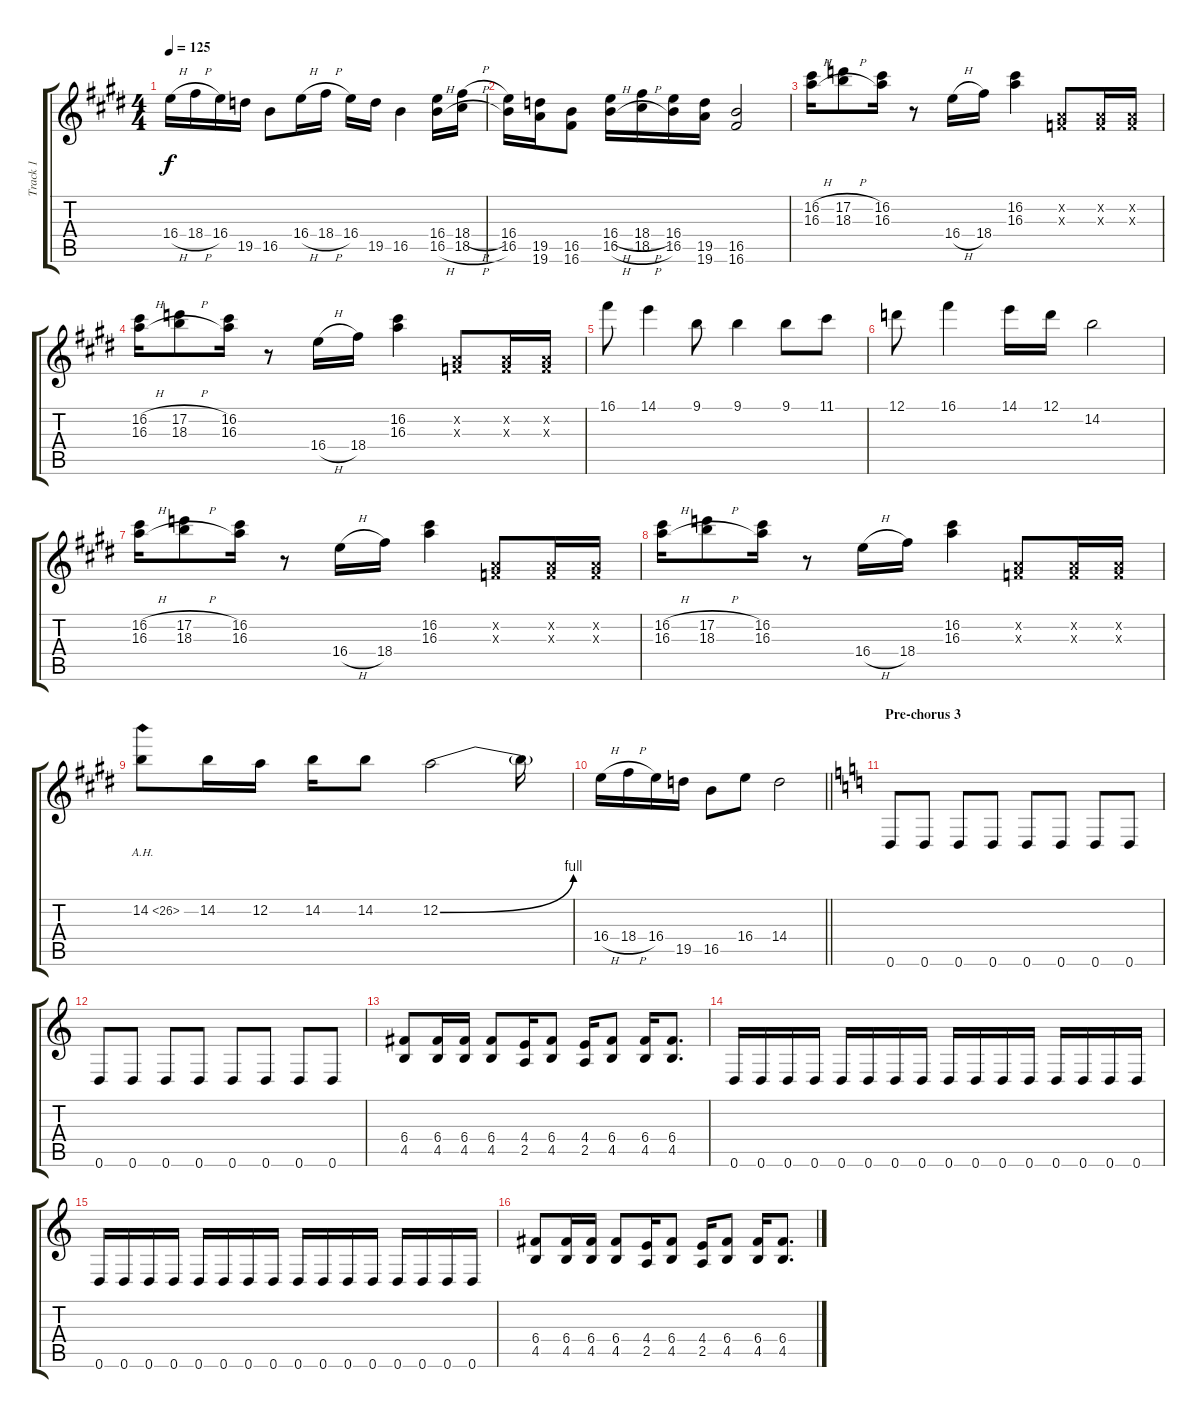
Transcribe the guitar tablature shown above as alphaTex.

\track ("Track 1" "Track 1") {instrument distortionguitar}
\staff {score tabs}
\tuning (D4 A3 F3 C3 G2 D2) {hide}
\ts (4 4)
\tempo 125
\clef g2
\ks e
16.4{h}.16{dy f} 18.4{h}.16 16.4.16 19.5.16 16.5.8 16.4{h}.16 18.4{h}.16 16.4.16 19.5.16 16.5.4 (16.4 16.5{h}).16 (18.4{h} 18.5{h}).16 |
(16.4 16.5).16 (19.5 19.6).16 (16.5 16.6).8 (16.4{h} 16.5{h}).16 (18.4{h} 18.5{h}).16 (16.4 16.5).16 (19.5 19.6).16 (16.5 16.6).2 |
(16.2{h} 16.3{h}).16 (17.2{h} 18.3{h}).8 (16.2 16.3).16 r.8 16.4{h}.16 18.4.16 (16.2 16.3).4 (0.2{x} 0.3{x}).8 (0.2{x} 0.3{x}).16 (0.2{x} 0.3{x}).16 |
(16.2{h} 16.3{h}).16 (17.2{h} 18.3{h}).8 (16.2 16.3).16 r.8 16.4{h}.16 18.4.16 (16.2 16.3).4 (0.2{x} 0.3{x}).8 (0.2{x} 0.3{x}).16 (0.2{x} 0.3{x}).16 |
16.1.8 14.1.4 9.1.8 9.1.4 9.1.8 11.1.8 |
12.1.8 16.1.4 14.1.16 12.1.16 14.2.2 |
(16.2{h} 16.3{h}).16 (17.2{h} 18.3{h}).8 (16.2 16.3).16 r.8 16.4{h}.16 18.4.16 (16.2 16.3).4 (0.2{x} 0.3{x}).8 (0.2{x} 0.3{x}).16 (0.2{x} 0.3{x}).16 |
(16.2{h} 16.3{h}).16 (17.2{h} 18.3{h}).8 (16.2 16.3).16 r.8 16.4{h}.16 18.4.16 (16.2 16.3).4 (0.2{x} 0.3{x}).8 (0.2{x} 0.3{x}).16 (0.2{x} 0.3{x}).16 |
14.2{ah 12}.8 14.2.16 12.2.16 14.2.16 14.2.8 12.2{be (bend 0 0 60 4)}.2 12.2{t}.16 |
\barLineRight lightlight
16.4{h}.16 18.4{h}.16 16.4.16 19.5.16 16.5.8 16.4.8 14.4.2 |
\section ("" "Pre-chorus 3")
\ks c
0.6.8 0.6.8 0.6.8 0.6.8 0.6.8 0.6.8 0.6.8 0.6.8 |
0.6.8 0.6.8 0.6.8 0.6.8 0.6.8 0.6.8 0.6.8 0.6.8 |
(6.4 4.5).8 (6.4 4.5).16 (6.4 4.5).16 (6.4 4.5).8 (4.4 2.5).16 (6.4 4.5).8 (4.4 2.5).16 (6.4 4.5).8 (6.4 4.5).16 (6.4 4.5).8{d} |
0.6.16 0.6.16 0.6.16 0.6.16 0.6.16 0.6.16 0.6.16 0.6.16 0.6.16 0.6.16 0.6.16 0.6.16 0.6.16 0.6.16 0.6.16 0.6.16 |
0.6.16 0.6.16 0.6.16 0.6.16 0.6.16 0.6.16 0.6.16 0.6.16 0.6.16 0.6.16 0.6.16 0.6.16 0.6.16 0.6.16 0.6.16 0.6.16 |
(6.4 4.5).8 (6.4 4.5).16 (6.4 4.5).16 (6.4 4.5).8 (4.4 2.5).16 (6.4 4.5).8 (4.4 2.5).16 (6.4 4.5).8 (6.4 4.5).16 (6.4 4.5).8{d}
